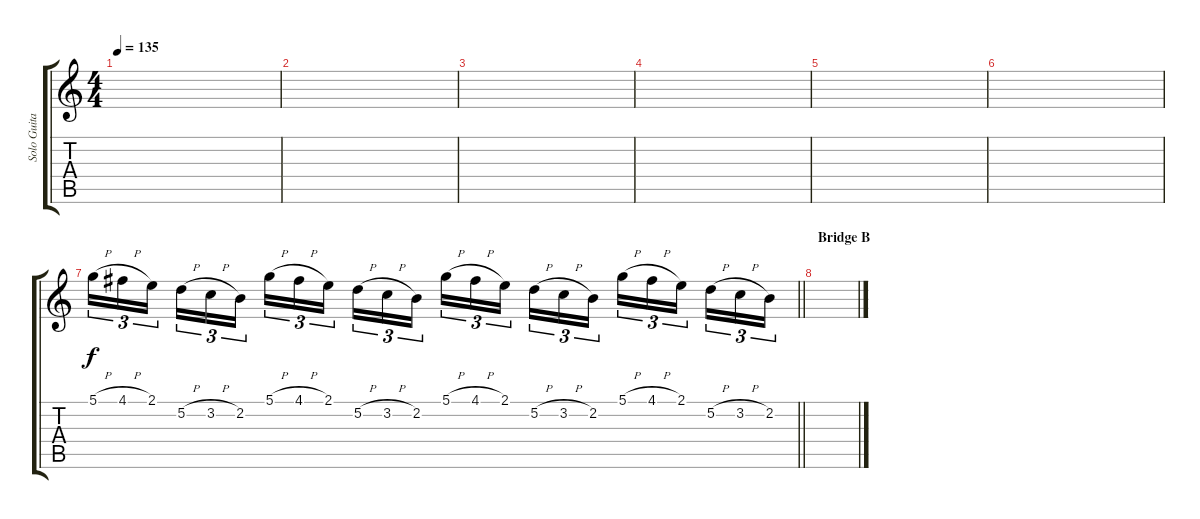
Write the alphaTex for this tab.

\track ("Solo Guitar" "Solo Guita") {instrument distortionguitar}
\staff {score tabs}
\tuning (D4 A3 F3 C3 G2 C2) {hide}
\ts (4 4)
\tempo 135
\clef g2
\ks c
|
|
|
|
|
|
\barLineRight lightlight
5.1{h}.16{tu (3 2)} 4.1{h}.16{tu (3 2)} 2.1.16{tu (3 2) beam splitsecondary} 5.2{h}.16{tu (3 2)} 3.2{h}.16{tu (3 2)} 2.2.16{tu (3 2)} 5.1{h}.16{tu (3 2)} 4.1{h}.16{tu (3 2)} 2.1.16{tu (3 2) beam splitsecondary} 5.2{h}.16{tu (3 2)} 3.2{h}.16{tu (3 2)} 2.2.16{tu (3 2)} 5.1{h}.16{tu (3 2)} 4.1{h}.16{tu (3 2)} 2.1.16{tu (3 2) beam splitsecondary} 5.2{h}.16{tu (3 2)} 3.2{h}.16{tu (3 2)} 2.2.16{tu (3 2)} 5.1{h}.16{tu (3 2)} 4.1{h}.16{tu (3 2)} 2.1.16{tu (3 2) beam splitsecondary} 5.2{h}.16{tu (3 2)} 3.2{h}.16{tu (3 2)} 2.2.16{tu (3 2)} |
\section ("" "Bridge B")
